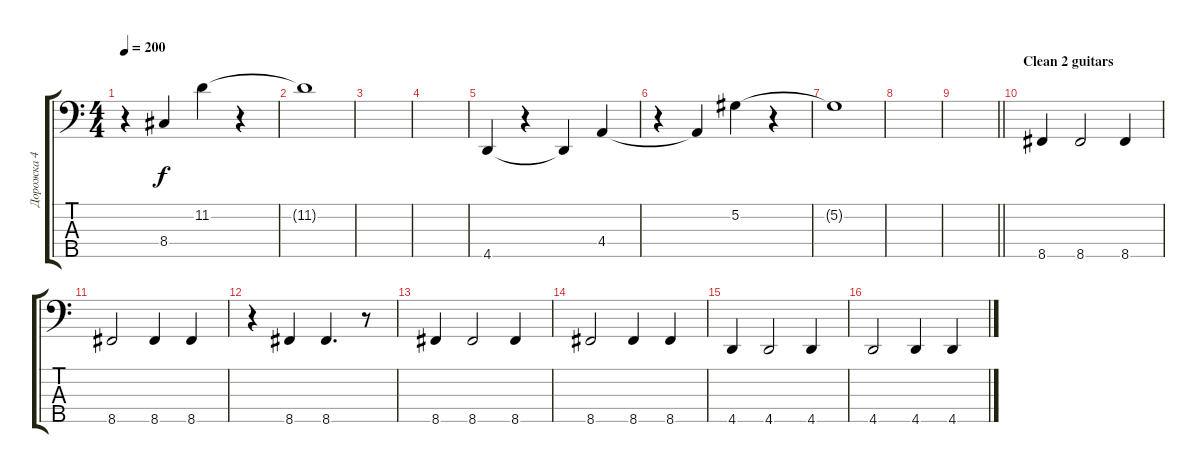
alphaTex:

\track ("Дорожка 4" "Дорожка 4") {instrument electricbasspick}
\staff {score tabs}
\tuning (G2 Eb2 Bb1 F1 Bb0) {hide}
\ts (4 4)
\tempo 200
\clef f4
\ks c
r.4{dy f} 8.4{t}.4 11.2.4 r.4 |
11.2{t}.1 |
|
|
4.5.4 r.4 4.5{t}.4 4.4.4 |
r.4 4.4{t}.4 5.2.4 r.4 |
5.2{t}.1 |
|
\barLineRight lightlight
|
\section ("" "Clean 2 guitars")
8.5.4 8.5.2 8.5.4 |
8.5.2 8.5.4 8.5.4 |
r.4 8.5.4 8.5.4{d} r.8 |
8.5.4 8.5.2 8.5.4 |
8.5.2 8.5.4 8.5.4 |
4.5.4 4.5.2 4.5.4 |
4.5.2 4.5.4 4.5.4
